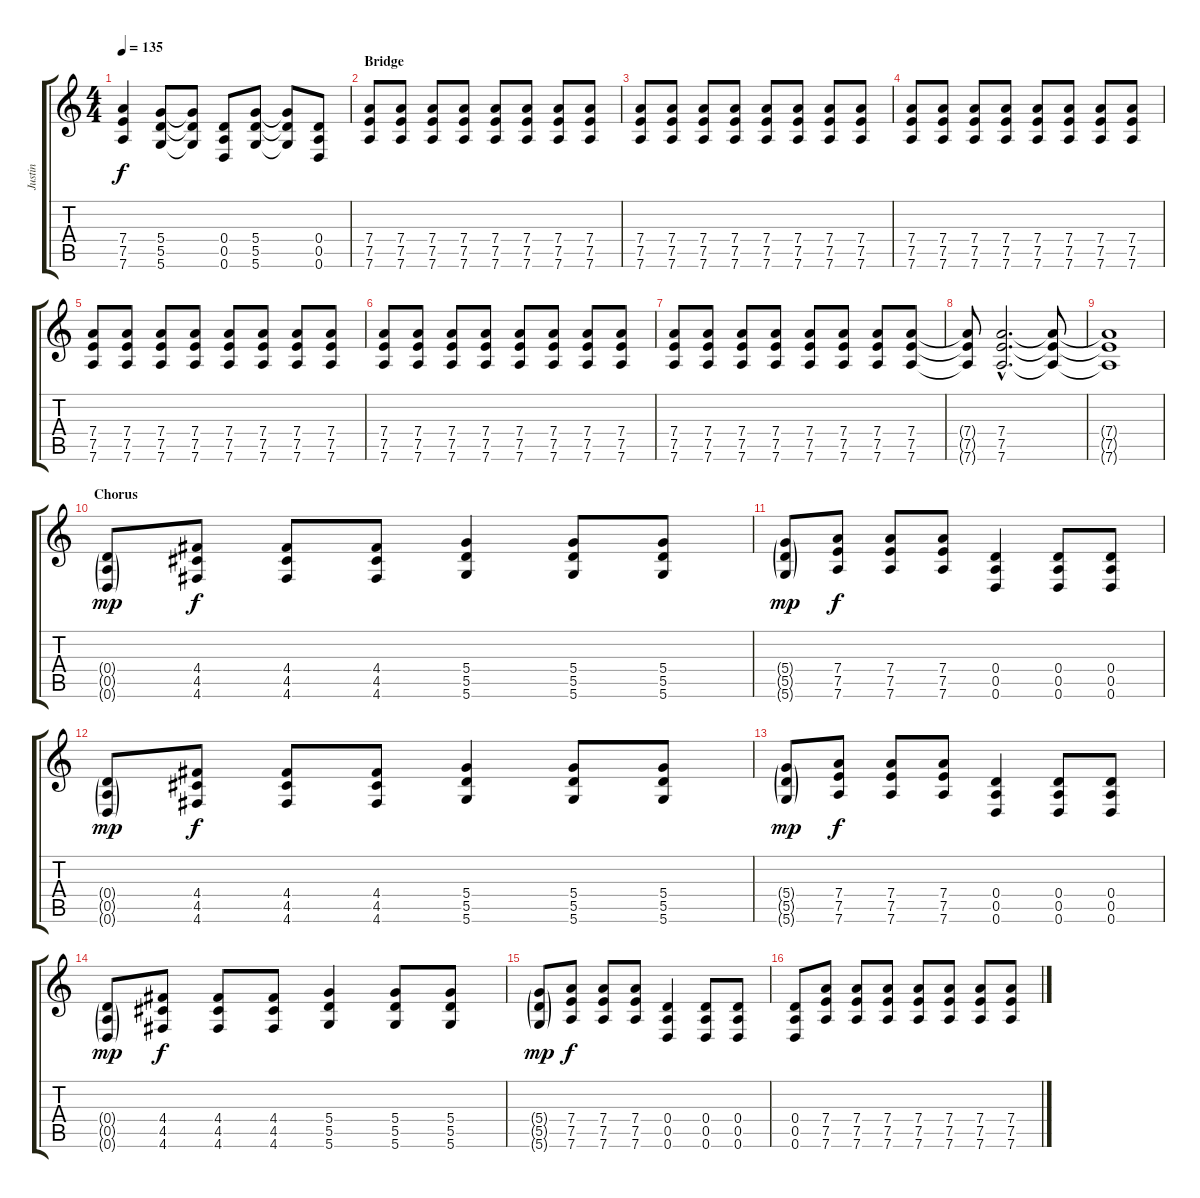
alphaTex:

\track ("Justin" "Justin") {instrument overdrivenguitar}
\staff {score tabs}
\tuning (E4 B3 G3 D3 A2 D2) {hide}
\ts (4 4)
\tempo 135
\clef g2
\ks c
(7.4 7.5 7.6).4{dy f} (5.4 5.5 5.6).8 (5.4{t} 5.5{t} 5.6{t}).8 (0.4 0.5 0.6).8 (5.4 5.5 5.6).8 (5.4{t} 5.5{t} 5.6{t}).8 (0.4 0.5 0.6).8 |
\section ("" "Bridge")
(7.4 7.5 7.6).8 (7.4 7.5 7.6).8 (7.4 7.5 7.6).8 (7.4 7.5 7.6).8 (7.4 7.5 7.6).8 (7.4 7.5 7.6).8 (7.4 7.5 7.6).8 (7.4 7.5 7.6).8 |
(7.4 7.5 7.6).8 (7.4 7.5 7.6).8 (7.4 7.5 7.6).8 (7.4 7.5 7.6).8 (7.4 7.5 7.6).8 (7.4 7.5 7.6).8 (7.4 7.5 7.6).8 (7.4 7.5 7.6).8 |
(7.4 7.5 7.6).8 (7.4 7.5 7.6).8 (7.4 7.5 7.6).8 (7.4 7.5 7.6).8 (7.4 7.5 7.6).8 (7.4 7.5 7.6).8 (7.4 7.5 7.6).8 (7.4 7.5 7.6).8 |
(7.4 7.5 7.6).8 (7.4 7.5 7.6).8 (7.4 7.5 7.6).8 (7.4 7.5 7.6).8 (7.4 7.5 7.6).8 (7.4 7.5 7.6).8 (7.4 7.5 7.6).8 (7.4 7.5 7.6).8 |
(7.4 7.5 7.6).8 (7.4 7.5 7.6).8 (7.4 7.5 7.6).8 (7.4 7.5 7.6).8 (7.4 7.5 7.6).8 (7.4 7.5 7.6).8 (7.4 7.5 7.6).8 (7.4 7.5 7.6).8 |
(7.4 7.5 7.6).8 (7.4 7.5 7.6).8 (7.4 7.5 7.6).8 (7.4 7.5 7.6).8 (7.4 7.5 7.6).8 (7.4 7.5 7.6).8 (7.4 7.5 7.6).8 (7.4 7.5 7.6).8 |
(7.4{t} 7.5{t} 7.6{t}).8 (7.4{hac} 7.5{hac} 7.6{hac}).2{d} (7.4{t} 7.5{t} 7.6{t}).8 |
(7.4{t} 7.5{t} 7.6{t}).1 |
\section ("" "Chorus")
(0.4{g} 0.5{g} 0.6{g}).8{dy mp} (4.4 4.5 4.6).8{dy f} (4.4 4.5 4.6).8 (4.4 4.5 4.6).8 (5.4 5.5 5.6).4 (5.4 5.5 5.6).8 (5.4 5.5 5.6).8 |
(5.4{g} 5.5{g} 5.6{g}).8{dy mp} (7.4 7.5 7.6).8{dy f} (7.4 7.5 7.6).8 (7.4 7.5 7.6).8 (0.4 0.5 0.6).4 (0.4 0.5 0.6).8 (0.4 0.5 0.6).8 |
(0.4{g} 0.5{g} 0.6{g}).8{dy mp} (4.4 4.5 4.6).8{dy f} (4.4 4.5 4.6).8 (4.4 4.5 4.6).8 (5.4 5.5 5.6).4 (5.4 5.5 5.6).8 (5.4 5.5 5.6).8 |
(5.4{g} 5.5{g} 5.6{g}).8{dy mp} (7.4 7.5 7.6).8{dy f} (7.4 7.5 7.6).8 (7.4 7.5 7.6).8 (0.4 0.5 0.6).4 (0.4 0.5 0.6).8 (0.4 0.5 0.6).8 |
(0.4{g} 0.5{g} 0.6{g}).8{dy mp} (4.4 4.5 4.6).8{dy f} (4.4 4.5 4.6).8 (4.4 4.5 4.6).8 (5.4 5.5 5.6).4 (5.4 5.5 5.6).8 (5.4 5.5 5.6).8 |
(5.4{g} 5.5{g} 5.6{g}).8{dy mp} (7.4 7.5 7.6).8{dy f} (7.4 7.5 7.6).8 (7.4 7.5 7.6).8 (0.4 0.5 0.6).4 (0.4 0.5 0.6).8 (0.4 0.5 0.6).8 |
(0.4 0.5 0.6).8 (7.4 7.5 7.6).8 (7.4 7.5 7.6).8 (7.4 7.5 7.6).8 (7.4 7.5 7.6).8 (7.4 7.5 7.6).8 (7.4 7.5 7.6).8 (7.4 7.5 7.6).8
